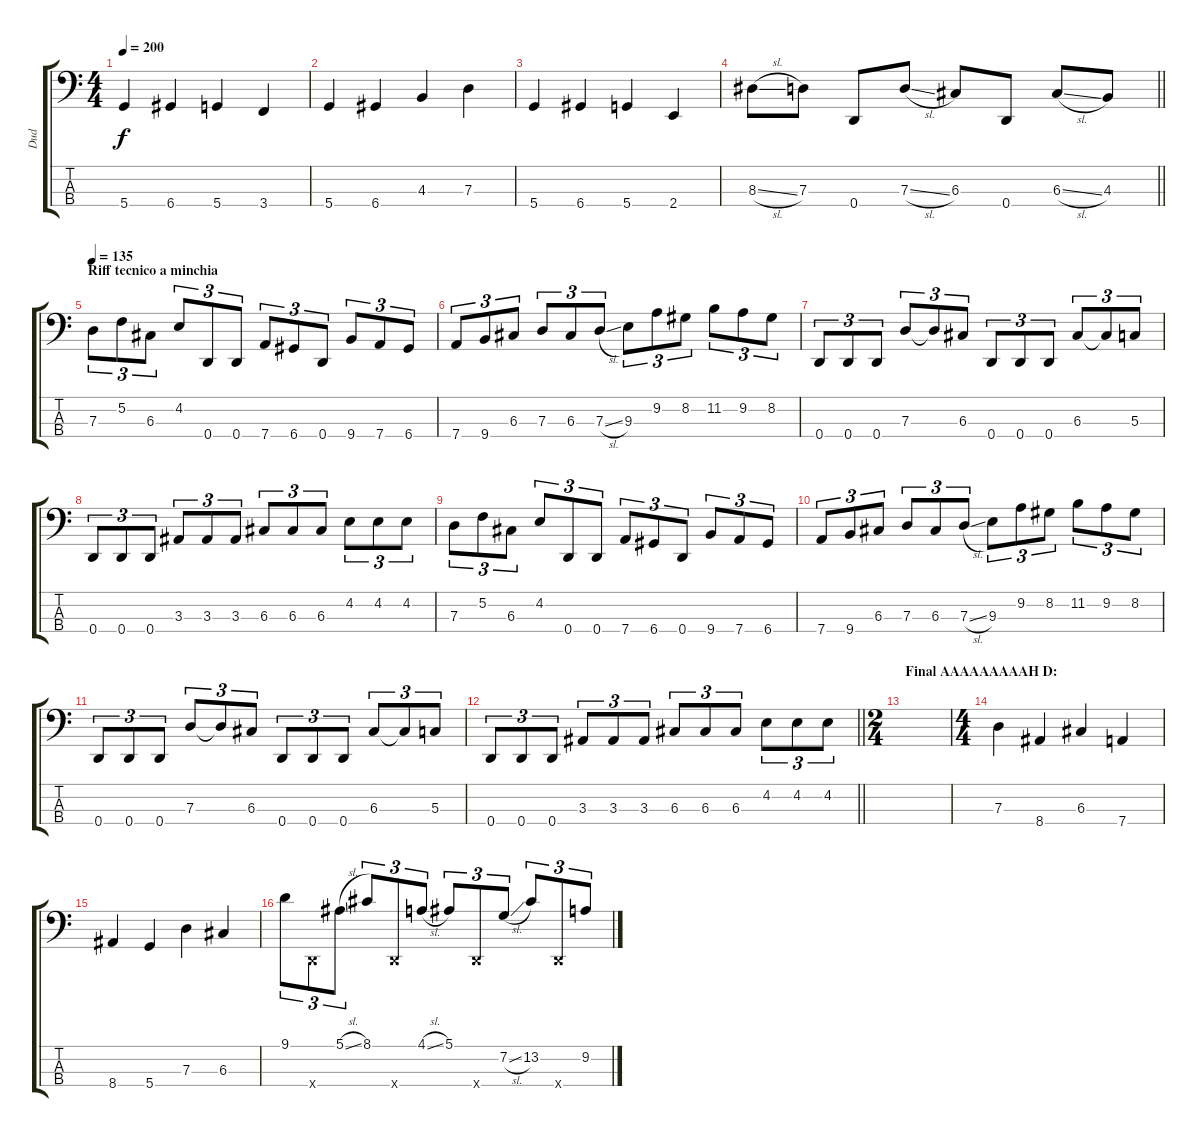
\track ("Dud" "Dud") {instrument electricbassfinger}
\staff {score tabs}
\tuning (F2 C2 G1 D1) {hide}
\ts (4 4)
\tempo 200
\clef f4
\ks c
5.4.4{dy f} 6.4.4 5.4.4 3.4.4 |
5.4.4 6.4.4 4.3.4 7.3.4 |
5.4.4 6.4.4 5.4.4 2.4.4 |
\barLineRight lightlight
8.3{sl}.8 7.3.8 0.4.8 7.3{sl}.8 6.3.8 0.4.8 6.3{sl}.8 4.3.8 |
\section ("" "Riff tecnico a minchia")
\tempo 135
7.3.8{tu (3 2)} 5.2.8{tu (3 2)} 6.3.8{tu (3 2)} 4.2.8{tu (3 2)} 0.4.8{tu (3 2)} 0.4.8{tu (3 2)} 7.4.8{tu (3 2)} 6.4.8{tu (3 2)} 0.4.8{tu (3 2)} 9.4.8{tu (3 2)} 7.4.8{tu (3 2)} 6.4.8{tu (3 2)} |
7.4.8{tu (3 2)} 9.4.8{tu (3 2)} 6.3.8{tu (3 2)} 7.3.8{tu (3 2)} 6.3.8{tu (3 2)} 7.3{sl}.8{tu (3 2)} 9.3.8{tu (3 2)} 9.2.8{tu (3 2)} 8.2.8{tu (3 2)} 11.2.8{tu (3 2)} 9.2.8{tu (3 2)} 8.2.8{tu (3 2)} |
0.4.8{tu (3 2)} 0.4.8{tu (3 2)} 0.4.8{tu (3 2)} 7.3.8{tu (3 2)} 7.3{t}.8{tu (3 2)} 6.3.8{tu (3 2)} 0.4.8{tu (3 2)} 0.4.8{tu (3 2)} 0.4.8{tu (3 2)} 6.3.8{tu (3 2)} 6.3{t}.8{tu (3 2)} 5.3.8{tu (3 2)} |
0.4.8{tu (3 2)} 0.4.8{tu (3 2)} 0.4.8{tu (3 2)} 3.3.8{tu (3 2)} 3.3.8{tu (3 2)} 3.3.8{tu (3 2)} 6.3.8{tu (3 2)} 6.3.8{tu (3 2)} 6.3.8{tu (3 2)} 4.2.8{tu (3 2)} 4.2.8{tu (3 2)} 4.2.8{tu (3 2)} |
7.3.8{tu (3 2)} 5.2.8{tu (3 2)} 6.3.8{tu (3 2)} 4.2.8{tu (3 2)} 0.4.8{tu (3 2)} 0.4.8{tu (3 2)} 7.4.8{tu (3 2)} 6.4.8{tu (3 2)} 0.4.8{tu (3 2)} 9.4.8{tu (3 2)} 7.4.8{tu (3 2)} 6.4.8{tu (3 2)} |
7.4.8{tu (3 2)} 9.4.8{tu (3 2)} 6.3.8{tu (3 2)} 7.3.8{tu (3 2)} 6.3.8{tu (3 2)} 7.3{sl}.8{tu (3 2)} 9.3.8{tu (3 2)} 9.2.8{tu (3 2)} 8.2.8{tu (3 2)} 11.2.8{tu (3 2)} 9.2.8{tu (3 2)} 8.2.8{tu (3 2)} |
0.4.8{tu (3 2)} 0.4.8{tu (3 2)} 0.4.8{tu (3 2)} 7.3.8{tu (3 2)} 7.3{t}.8{tu (3 2)} 6.3.8{tu (3 2)} 0.4.8{tu (3 2)} 0.4.8{tu (3 2)} 0.4.8{tu (3 2)} 6.3.8{tu (3 2)} 6.3{t}.8{tu (3 2)} 5.3.8{tu (3 2)} |
\barLineRight lightlight
0.4.8{tu (3 2)} 0.4.8{tu (3 2)} 0.4.8{tu (3 2)} 3.3.8{tu (3 2)} 3.3.8{tu (3 2)} 3.3.8{tu (3 2)} 6.3.8{tu (3 2)} 6.3.8{tu (3 2)} 6.3.8{tu (3 2)} 4.2.8{tu (3 2)} 4.2.8{tu (3 2)} 4.2.8{tu (3 2)} |
\ts (2 4)
\section ("" "Final AAAAAAAAAH D:")
|
\ts (4 4)
7.3.4 8.4.4 6.3.4 7.4.4 |
8.4.4 5.4.4 7.3.4 6.3.4 |
9.1.8{tu (3 2)} 0.4{x}.8{tu (3 2)} 5.1{sl}.8{tu (3 2)} 8.1.8{tu (3 2)} 0.4{x}.8{tu (3 2)} 4.1{sl}.8{tu (3 2)} 5.1.8{tu (3 2)} 0.4{x}.8{tu (3 2)} 7.2{sl}.8{tu (3 2)} 13.2.8{tu (3 2)} 0.4{x}.8{tu (3 2)} 9.2.8{tu (3 2)}
